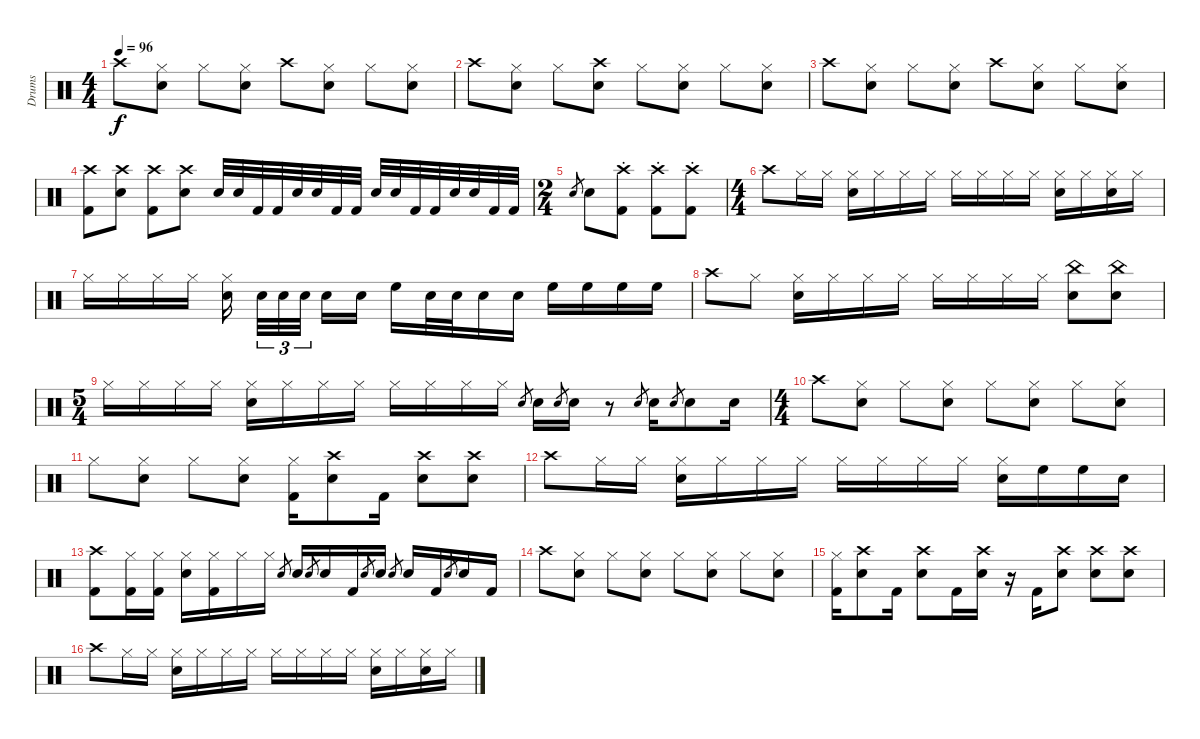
\track ("Drums" "Drums") {instrument percussion}
\staff {score}
\articulation defaults
\ts (4 4)
\tempo 96
\clef neutral
\ks c "Crash high (hit)".8{dy f}
("Hi-Hat (closed)" "Snare (hit) 2").8 "Hi-Hat (closed)".8 ("Hi-Hat (closed)" "Snare (hit) 2").8 "Crash high (hit)".8 ("Hi-Hat (closed)" "Snare (hit) 2").8 "Hi-Hat (closed)".8 ("Hi-Hat (closed)" "Snare (hit) 2").8 |
"Crash high (hit)".8 ("Hi-Hat (closed)" "Snare (hit) 2").8 "Hi-Hat (closed)".8 ("Crash high (hit)" "Snare (hit) 2").8 "Hi-Hat (closed)".8 ("Hi-Hat (closed)" "Snare (hit) 2").8 "Hi-Hat (closed)".8 ("Hi-Hat (closed)" "Snare (hit) 2").8 |
"Crash high (hit)".8 ("Hi-Hat (closed)" "Snare (hit) 2").8 "Hi-Hat (closed)".8 ("Hi-Hat (closed)" "Snare (hit) 2").8 "Crash high (hit)".8 ("Hi-Hat (closed)" "Snare (hit) 2").8 "Hi-Hat (closed)".8 ("Hi-Hat (closed)" "Snare (hit) 2").8 |
("Crash high (hit)" "Kick (hit) 2").8 ("Crash high (hit)" "Snare (hit) 2").8 ("Crash high (hit)" "Kick (hit) 2").8 ("Crash high (hit)" "Snare (hit) 2").8 "Snare (hit) 2".32 "Snare (hit) 2".32 "Kick (hit) 2".32 "Kick (hit) 2".32 "Snare (hit) 2".32 "Snare (hit) 2".32 "Kick (hit) 2".32 "Kick (hit) 2".32 "Snare (hit) 2".32 "Snare (hit) 2".32 "Kick (hit) 2".32 "Kick (hit) 2".32 "Snare (hit) 2".32 "Snare (hit) 2".32 "Kick (hit) 2".32 "Kick (hit) 2".32 |
\ts (2 4)
"Snare (hit) 2".8{gr} "Snare (hit) 2".8 ("Crash high (hit)"{st} "Kick (hit) 2").8 ("Crash high (hit)"{st} "Kick (hit) 2").8 ("Crash high (hit)"{st} "Kick (hit) 2").8 |
\ts (4 4)
"Crash high (hit)".8 "Hi-Hat (closed)".16 "Hi-Hat (closed)".16 ("Hi-Hat (closed)" "Snare (hit) 2").16 "Hi-Hat (closed)".16 "Hi-Hat (closed)".16 "Hi-Hat (closed)".16 "Hi-Hat (closed)".16 "Hi-Hat (closed)".16 "Hi-Hat (closed)".16 "Hi-Hat (closed)".16 ("Hi-Hat (closed)" "Snare (hit) 2").16 "Hi-Hat (closed)".16 ("Hi-Hat (closed)" "Snare (hit) 2").16 "Hi-Hat (closed)".16 |
"Hi-Hat (closed)".16 "Hi-Hat (closed)".16 "Hi-Hat (closed)".16 "Hi-Hat (closed)".16 ("Hi-Hat (closed)" "Snare (hit) 2").16 "Snare (hit) 2".32{tu (3 2)} "Snare (hit) 2".32{tu (3 2)} "Snare (hit) 2".32{tu (3 2)} "Snare (hit) 2".16 "Snare (hit) 2".16 "High Floor Tom (hit)".16 "Snare (hit) 2".32 "Snare (hit) 2".32 "Snare (hit) 2".16 "Snare (hit) 2".16 "High Floor Tom (hit)".16 "High Floor Tom (hit)".16 "High Floor Tom (hit)".16 "High Floor Tom (hit)".16 |
"Crash high (hit)".8 "Hi-Hat (closed)".8 ("Hi-Hat (closed)" "Snare (hit) 2").16 "Hi-Hat (closed)".16 "Hi-Hat (closed)".16 "Hi-Hat (closed)".16 "Hi-Hat (closed)".16 "Hi-Hat (closed)".16 "Hi-Hat (closed)".16 "Hi-Hat (closed)".16 ("China (hit)" "Snare (hit) 2").8 ("China (hit)" "Snare (hit) 2").8 |
\ts (5 4)
"Hi-Hat (closed)".16 "Hi-Hat (closed)".16 "Hi-Hat (closed)".16 "Hi-Hat (closed)".16 ("Hi-Hat (closed)" "Snare (hit) 2").16 "Hi-Hat (closed)".16 "Hi-Hat (closed)".16 "Hi-Hat (closed)".16 "Hi-Hat (closed)".16 "Hi-Hat (closed)".16 "Hi-Hat (closed)".16 "Hi-Hat (closed)".16 "Snare (hit) 2".8{gr} "Snare (hit) 2".16 "Snare (hit) 2".8{gr} "Snare (hit) 2".16 r.8 "Snare (hit) 2".8{gr} "Snare (hit) 2".16 "Snare (hit) 2".8{gr} "Snare (hit) 2".8 "Snare (hit) 2".16 |
\ts (4 4)
"Crash high (hit)".8 ("Hi-Hat (closed)" "Snare (hit) 2").8 "Hi-Hat (closed)".8 ("Hi-Hat (closed)" "Snare (hit) 2").8 "Hi-Hat (closed)".8 ("Hi-Hat (closed)" "Snare (hit) 2").8 "Hi-Hat (closed)".8 ("Hi-Hat (closed)" "Snare (hit) 2").8 |
"Hi-Hat (closed)".8 ("Hi-Hat (closed)" "Snare (hit) 2").8 "Hi-Hat (closed)".8 ("Hi-Hat (closed)" "Snare (hit) 2").8 ("Hi-Hat (closed)" "Kick (hit) 2").16 ("Crash high (hit)" "Snare (hit) 2").8 "Kick (hit) 2".16 ("Crash high (hit)" "Snare (hit) 2").8 ("Crash high (hit)" "Snare (hit) 2").8 |
"Crash high (hit)".8 "Hi-Hat (closed)".16 "Hi-Hat (closed)".16 ("Hi-Hat (closed)" "Snare (hit) 2").16 "Hi-Hat (closed)".16 "Hi-Hat (closed)".16 "Hi-Hat (closed)".16 "Hi-Hat (closed)".16 "Hi-Hat (closed)".16 "Hi-Hat (closed)".16 "Hi-Hat (closed)".16 ("Hi-Hat (closed)" "Snare (hit) 2").16 "High Floor Tom (hit)".16 "High Floor Tom (hit)".16 "Snare (hit) 2".16 |
("Crash high (hit)" "Kick (hit) 2").8 ("Hi-Hat (closed)" "Kick (hit) 2").16 ("Hi-Hat (closed)" "Kick (hit) 2").16 ("Hi-Hat (closed)" "Snare (hit) 2").16 ("Hi-Hat (closed)" "Kick (hit) 2").16 "Hi-Hat (closed)".16 "Hi-Hat (closed)".16 "Snare (hit) 2".8{gr} "Snare (hit) 2".16 "Snare (hit) 2".8{gr} "Snare (hit) 2".16 "Kick (hit) 2".16 "Snare (hit) 2".8{gr} "Snare (hit) 2".16 "Snare (hit) 2".8{gr} "Snare (hit) 2".16 "Kick (hit) 2".16 "Snare (hit) 2".8{gr} "Snare (hit) 2".16 "Kick (hit) 2".16 |
"Crash high (hit)".8 ("Hi-Hat (closed)" "Snare (hit) 2").8 "Hi-Hat (closed)".8 ("Hi-Hat (closed)" "Snare (hit) 2").8 "Hi-Hat (closed)".8 ("Hi-Hat (closed)" "Snare (hit) 2").8 "Hi-Hat (closed)".8 ("Hi-Hat (closed)" "Snare (hit) 2").8 |
("Hi-Hat (closed)" "Kick (hit) 2").16 ("Crash high (hit)" "Snare (hit) 2").8 "Kick (hit) 2".16 ("Crash high (hit)" "Snare (hit) 2").8 "Kick (hit) 2".16 ("Crash high (hit)" "Snare (hit) 2").16 r.16 "Kick (hit) 2".16 ("Crash high (hit)" "Snare (hit) 2").8 ("Crash high (hit)" "Snare (hit) 2").8 ("Crash high (hit)" "Snare (hit) 2").8 |
"Crash high (hit)".8 "Hi-Hat (closed)".16 "Hi-Hat (closed)".16 ("Hi-Hat (closed)" "Snare (hit) 2").16 "Hi-Hat (closed)".16 "Hi-Hat (closed)".16 "Hi-Hat (closed)".16 "Hi-Hat (closed)".16 "Hi-Hat (closed)".16 "Hi-Hat (closed)".16 "Hi-Hat (closed)".16 ("Hi-Hat (closed)" "Snare (hit) 2").16 "Hi-Hat (closed)".16 ("Hi-Hat (closed)" "Snare (hit) 2").16 "Hi-Hat (closed)".16
